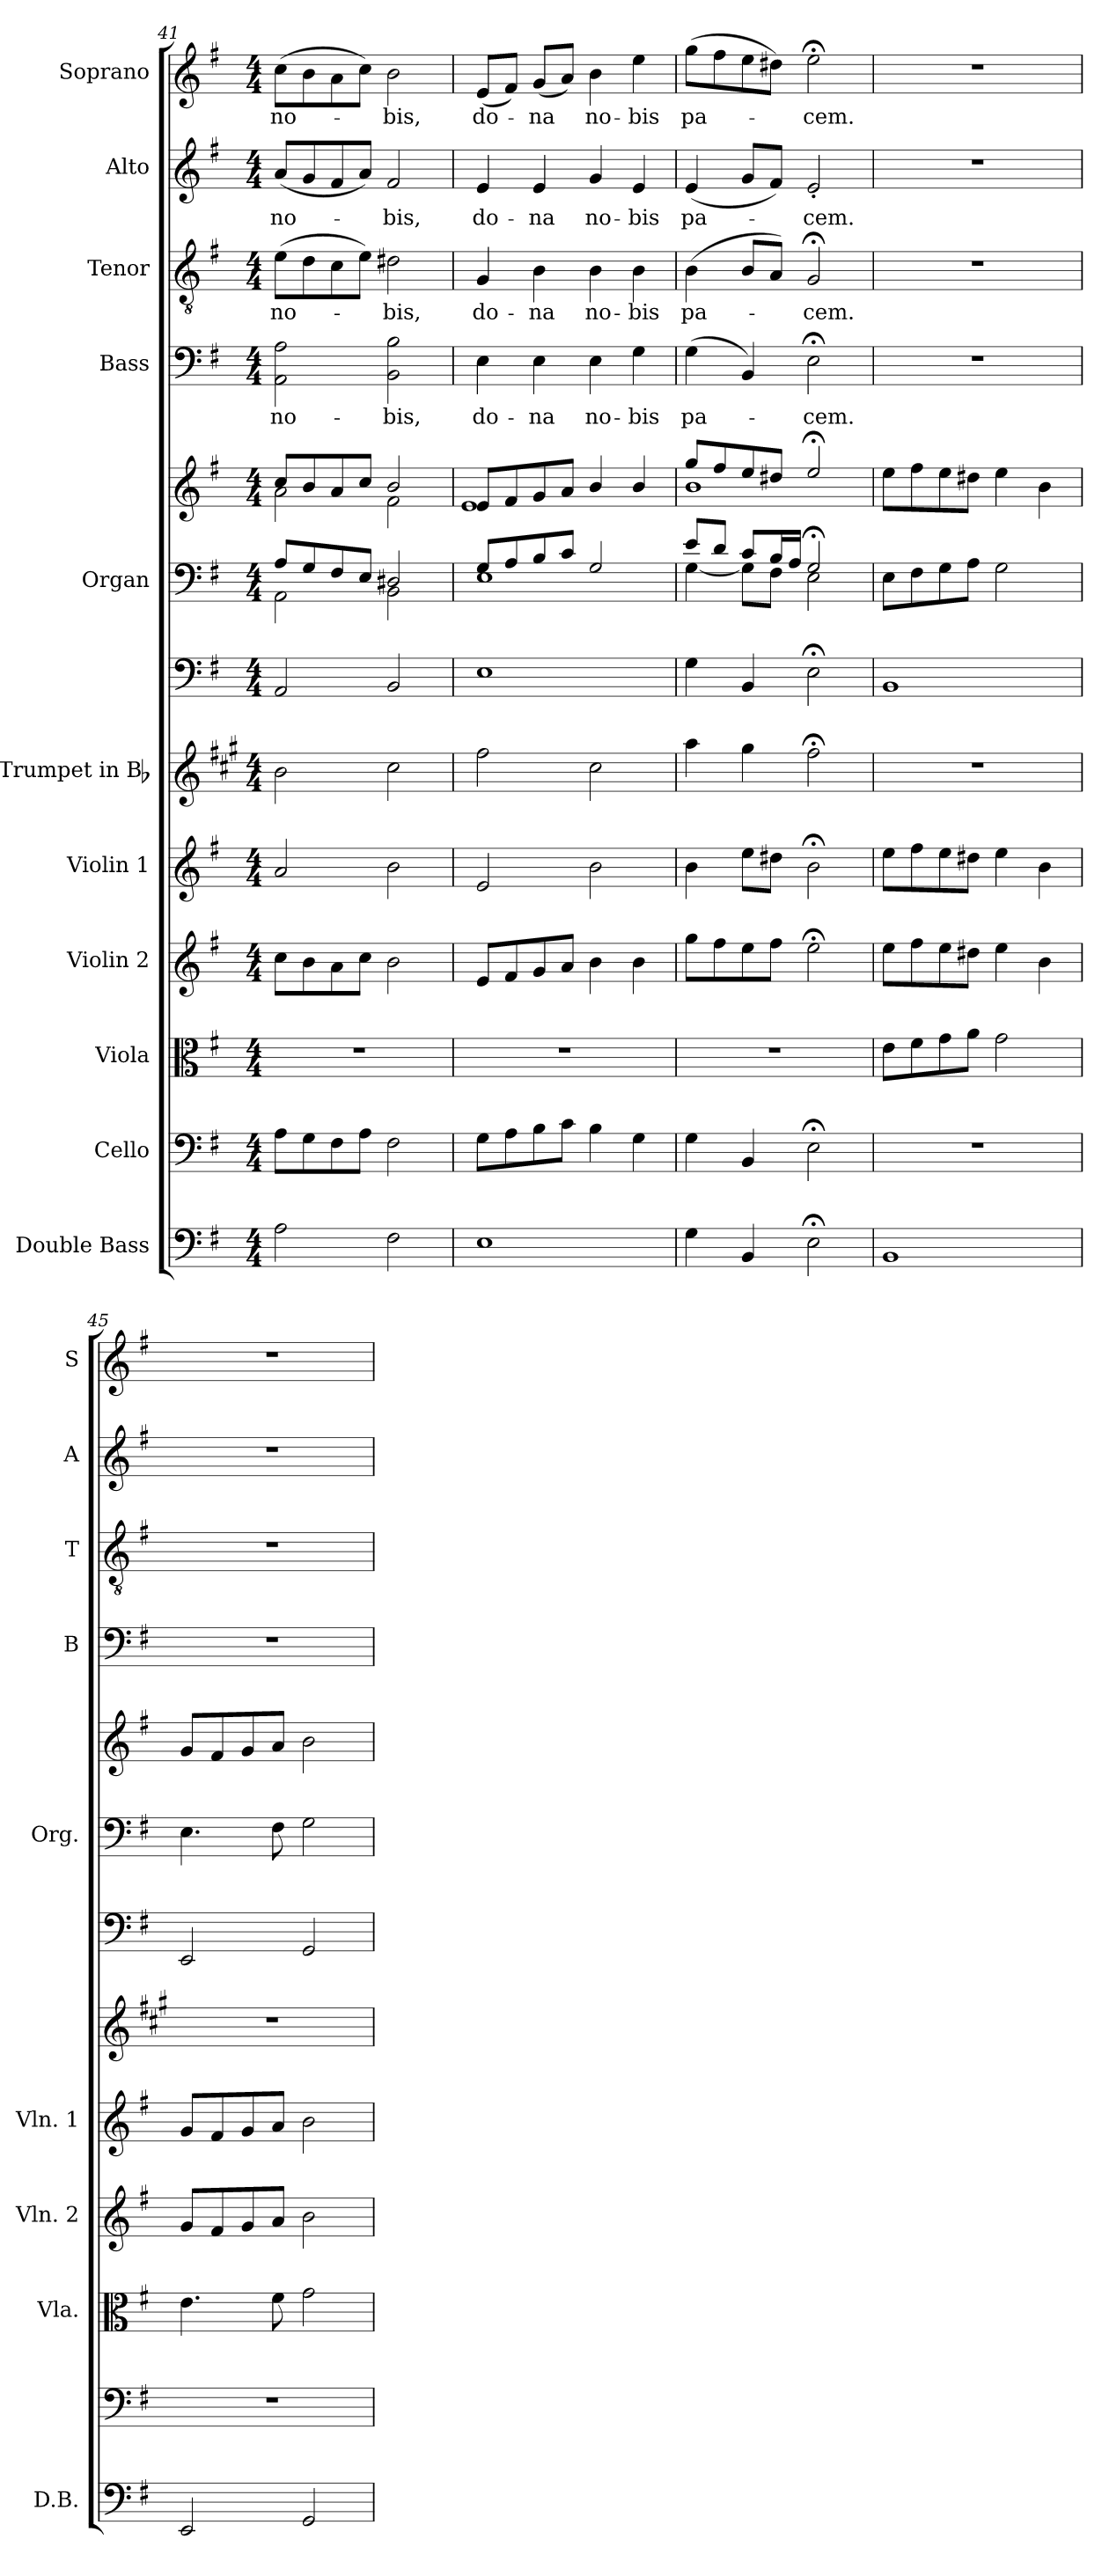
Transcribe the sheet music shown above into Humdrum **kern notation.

**kern	**kern	**kern	**kern	**kern	**kern	**kern	**kern	**kern	**kern	**text	**kern	**text	**kern	**text	**kern	**text
*part12	*part11	*part10	*part9	*part8	*part7	*part6	*part5	*part5	*part4	*part4	*part3	*part3	*part2	*part2	*part1	*part1
*staff13	*staff12	*staff11	*staff10	*staff9	*staff8	*staff7	*staff6	*staff5	*staff4	*staff4	*staff3	*staff3	*staff2	*staff2	*staff1	*staff1
*I"Double Bass	*I"Cello	*I"Viola	*I"Violin 2	*I"Violin 1	*I"Trumpet in Bb	*	*I"Organ	*	*I"Bass	*	*I"Tenor	*	*I"Alto	*	*I"Soprano	*
*I'D.B.	*	*I'Vla.	*I'Vln. 2	*I'Vln. 1	*	*	*I'Org.	*	*I'B	*	*I'T	*	*I'A	*	*I'S	*
*clefF4	*clefF4	*clefC3	*clefG2	*clefG2	*clefG2	*clefF4	*clefF4	*clefG2	*clefF4	*	*clefGv2	*	*clefG2	*	*clefG2	*
*ITrd7c12	*	*	*	*	*ITrd1c2	*	*	*	*	*	*	*	*	*	*	*
*k[f#]	*k[f#]	*k[f#]	*k[f#]	*k[f#]	*k[f#]	*k[f#]	*k[f#]	*k[f#]	*k[f#]	*	*k[f#]	*	*k[f#]	*	*k[f#]	*
*e:	*e:	*e:	*e:	*e:	*e:	*e:	*e:	*e:	*e:	*	*e:	*	*e:	*	*e:	*
*M4/4	*M4/4	*M4/4	*M4/4	*M4/4	*M4/4	*M4/4	*M4/4	*M4/4	*M4/4	*	*M4/4	*	*M4/4	*	*M4/4	*
=41	=41	=41	=41	=41	=41	=41	=41	=41	=41	=41	=41	=41	=41	=41	=41	=41
*	*	*	*	*	*	*	*^	*^	*	*	*	*	*	*	*	*
!	!	!	!	!	!	!	!	!	!	!	!	!LO:LY:b	!	!LO:LY:b	!	!LO:LY:b	!	!LO:LY:b
2AA\	8A\L	1r	8cc\L	2a/	2a\	2AA/	8A/L	2AA\	8cc/L	2a\	2AA\ 2A\	no-	(>8e\L	no-	(<8a/L	no-	(>8cc\L	no-
.	8G\	.	8b\	.	.	.	8G/	.	8b/	.	.	.	8d\	.	8g/	.	8b\	.
.	8F#\	.	8a\	.	.	.	8F#/	.	8a/	.	.	.	8c\	.	8f#/	.	8a\	.
.	8A\J	.	8cc\J	.	.	.	8E/J	.	8cc/J	.	.	.	8e\J)	.	8a/J)	.	8cc\J)	.
!	!	!	!	!	!	!	!	!	!	!	!	!LO:LY:b	!	!LO:LY:b	!	!LO:LY:b	!	!LO:LY:b
2FF#\	2F#\	.	2b\	2b\	2b\	2BB/	2D#X/	2BB\	2b/	2f#\	2BB\ 2B\	-bis,	2d#X\	-bis,	2f#/	-bis,	2b\	-bis,
=42	=42	=42	=42	=42	=42	=42	=42	=42	=42	=42	=42	=42	=42	=42	=42	=42	=42	=42
!	!	!	!	!	!	!	!	!	!	!	!	!LO:LY:b	!	!LO:LY:b	!	!LO:LY:b	!	!LO:LY:b
1EE	8G\L	1r	8e/L	2e/	2ee\	1E	8G/L	1E	8e/L	1e	4E\	do-	4G/	do-	4e/	do-	(<8e/L	do-
.	8A\	.	8f#/	.	.	.	8A/	.	8f#/	.	.	.	.	.	.	.	8f#/J)	.
!	!	!	!	!	!	!	!	!	!	!	!	!LO:LY:b	!	!LO:LY:b	!	!LO:LY:b	!	!LO:LY:b
.	8B\	.	8g/	.	.	.	8B/	.	8g/	.	4E\	-na	4B\	-na	4e/	-na	(<8g/L	-na
.	8c\J	.	8a/J	.	.	.	8c/J	.	8a/J	.	.	.	.	.	.	.	8a/J)	.
!	!	!	!	!	!	!	!	!	!	!	!	!LO:LY:b	!	!LO:LY:b	!	!LO:LY:b	!	!LO:LY:b
.	4B\	.	4b\	2b\	2b\	.	2G/	.	4b/	.	4E\	no-	4B\	no-	4g/	no-	4b\	no-
!	!	!	!	!	!	!	!	!	!	!	!	!LO:LY:b	!	!LO:LY:b	!	!LO:LY:b	!	!LO:LY:b
.	4G\	.	4b\	.	.	.	.	.	4b/	.	4G\	-bis	4B\	-bis	4e/	-bis	4ee\	-bis
!!LO:PB:g=z
=43	=43	=43	=43	=43	=43	=43	=43	=43	=43	=43	=43	=43	=43	=43	=43	=43	=43	=43
!	!	!	!	!	!	!	!	!	!	!	!	!LO:LY:b	!	!LO:LY:b	!	!LO:LY:b	!	!LO:LY:b
4GG\	4G\	1r	8gg\L	4b\	4gg\	4G\	8e/L	[<4G\	8gg/L	1b	(>4G\	pa-	(>4B\	pa-	(<4e/	pa-	(>8gg\L	pa-
.	.	.	8ff#\	.	.	.	8d/J	.	8ff#/	.	.	.	.	.	.	.	8ff#\	.
4BBB/	4BB/	.	8ee\	8ee\L	4ff#\	4BB/	8c/L	8G\L]	8ee/	.	4BB/)	.	8B/L	.	8g/L	.	8ee\	.
.	.	.	8ff#\J	8dd#X\J	.	.	16B/L	8F#\J	8dd#X/J	.	.	.	8A/J)	.	8f#/J)	.	8dd#X\J)	.
.	.	.	.	.	.	.	16A/JJ	.	.	.	.	.	.	.	.	.	.	.
!	!	!	!	!	!	!	!	!	!	!	!	!LO:LY:b	!	!LO:LY:b	!	!LO:LY:b	!	!LO:LY:b
2EE;<\	2E;<\	.	2ee;<\	2b;<\	2ee;<\	2E;<\	2G;</	2E\	2ee;</	.	2E;<\	-cem.	2G;</	-cem.	2e'</	-cem.-	2ee;<\	-cem.
*	*	*	*	*	*	*	*v	*v	*	*	*	*	*	*	*	*	*	*
*	*	*	*	*	*	*	*	*v	*v	*	*	*	*	*	*	*	*
=44	=44	=44	=44	=44	=44	=44	=44	=44	=44	=44	=44	=44	=44	=44	=44	=44
1BBB	1r	8e\L	8ee\L	8ee\L	1r	1BB	8E\L	8ee\L	1r	.	1r	.	1r	.	1r	.
.	.	8f#\	8ff#\	8ff#\	.	.	8F#\	8ff#\	.	.	.	.	.	.	.	.
.	.	8g\	8ee\	8ee\	.	.	8G\	8ee\	.	.	.	.	.	.	.	.
.	.	8a\J	8dd#X\J	8dd#X\J	.	.	8A\J	8dd#X\J	.	.	.	.	.	.	.	.
.	.	2g\	4ee\	4ee\	.	.	2G\	4ee\	.	.	.	.	.	.	.	.
.	.	.	4b\	4b\	.	.	.	4b\	.	.	.	.	.	.	.	.
=45	=45	=45	=45	=45	=45	=45	=45	=45	=45	=45	=45	=45	=45	=45	=45	=45
2EEE/	1r	4.e\	8g/L	8g/L	1r	2EE/	4.E\	8g/L	1r	.	1r	.	1r	.	1r	.
.	.	.	8f#/	8f#/	.	.	.	8f#/	.	.	.	.	.	.	.	.
.	.	.	8g/	8g/	.	.	.	8g/	.	.	.	.	.	.	.	.
.	.	8f#\	8a/J	8a/J	.	.	8F#\	8a/J	.	.	.	.	.	.	.	.
2GGG/	.	2g\	2b\	2b\	.	2GG/	2G\	2b\	.	.	.	.	.	.	.	.
=	=	=	=	=	=	=	=	=	=	=	=	=	=	=	=	=
*-	*-	*-	*-	*-	*-	*-	*-	*-	*-	*-	*-	*-	*-	*-	*-	*-
